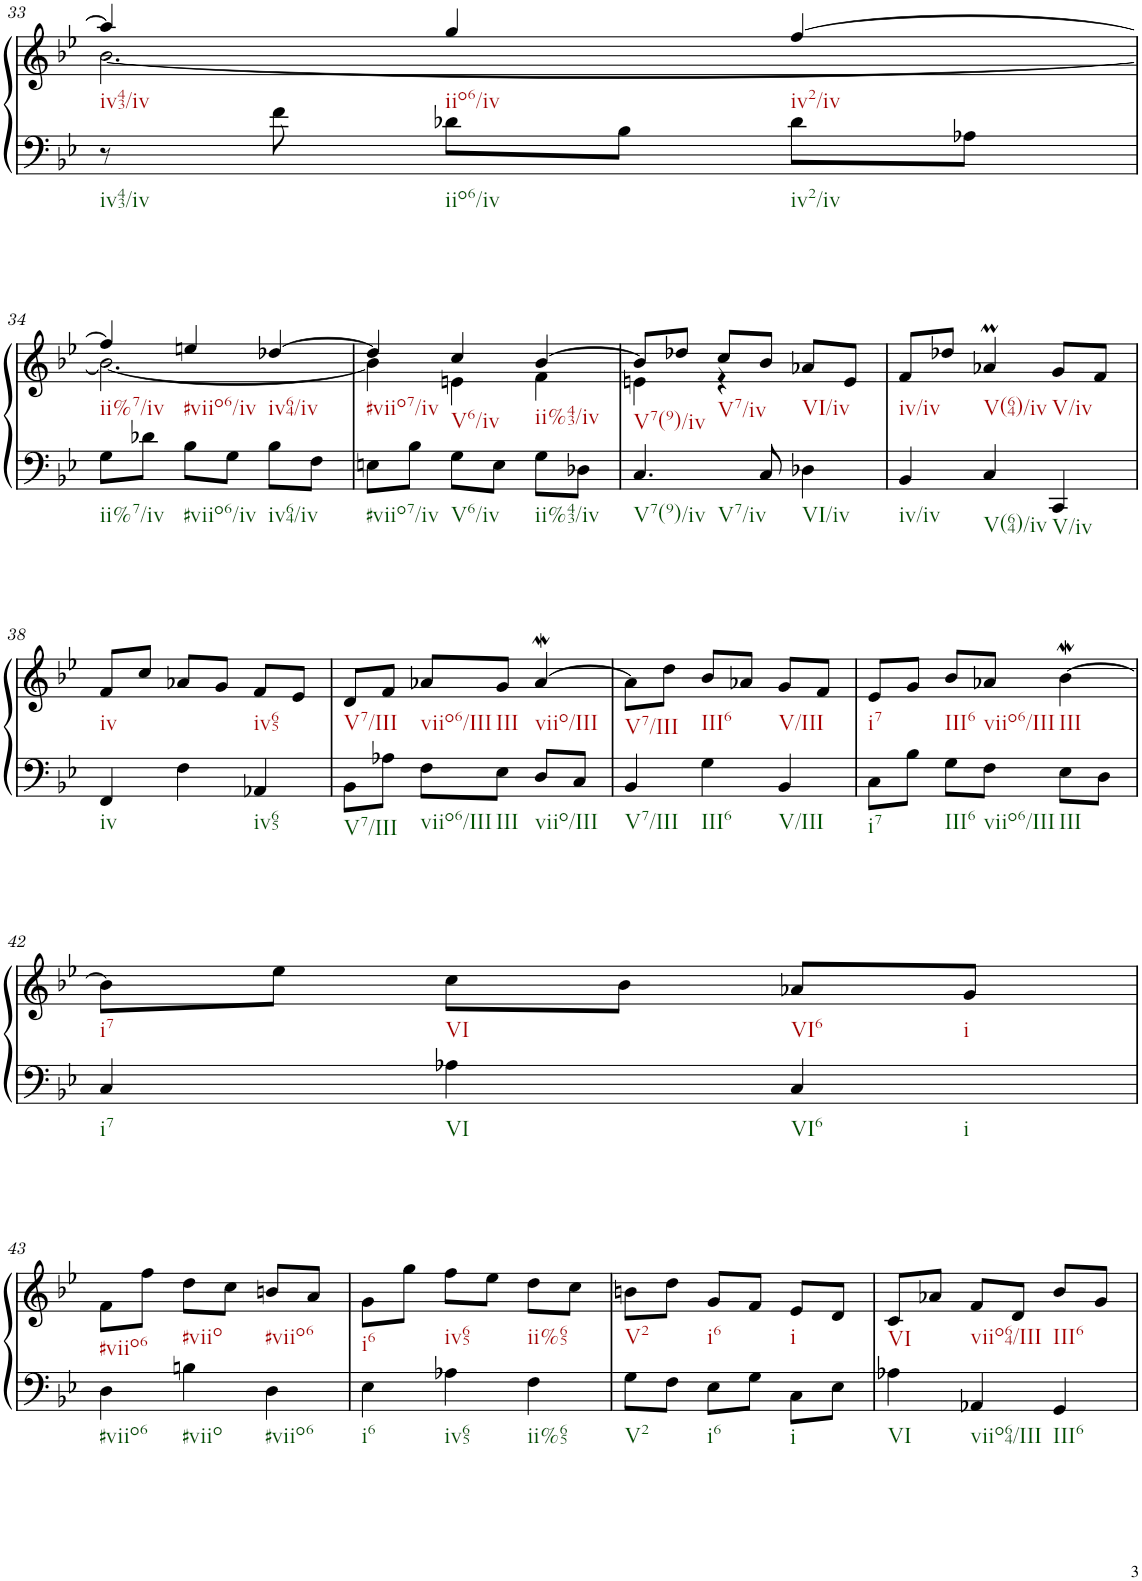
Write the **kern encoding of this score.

**kern	**kern
*part1	*part1
*staff2	*staff1
*I"unbenannt2	*
!!LO:PB:g=z
*clefF4	*clefG2
*k[b-e-]	*k[b-e-]
*M3/4	*M3/4
=33	=33
*	*^
8r	4aa-/]	[2.b-\
8f\	.	.
8d-X\L	4gg/	.
8B-\J	.	.
8d-\L	[4ff/	.
8A-X\J	.	.
!!LO:LB:g=z	!!
=34	=34	=34
8G\L	4ff/]	2.b-\_
8d-X\J	.	.
8B-\L	4een/	.
8G\J	.	.
8B-\L	[4dd-X/	.
8F\J	.	.
=35	=35	=35
8En\L	4dd-/]	4b-\]
8B-\J	.	.
8G\L	4cc/	4en\
8E\J	.	.
8G\L	[4b-/	4f\
8D-X\J	.	.
=36	=36	=36
4.C/	8b-/L]	4en\
.	8dd-X/J	.
.	8cc/L	4r
8C/	8b-/J	.
4D-X\	8a-X/L	4ryy
.	8e/J	.
*	*v	*v
=37	=37
4BB-/	8f/L
.	8dd-X/J
4C/	4a-XM/
4CC/	8g/L
.	8f/J
!!LO:LB:g=z
=38	=38
4FF/	8f/L
.	8cc/J
4F\	8a-X/L
.	8g/J
4AA-X/	8f/L
.	8e-/J
=39	=39
8BB-\L	8d/L
8A-X\J	8f/J
8F\L	8a-X/L
8E-\J	8g/J
8D/L	[4a-w/
8C/J	.
=40	=40
4BB-/	8a-\L]
.	8dd\J
4G\	8b-/L
.	8a-X/J
4BB-/	8g/L
.	8f/J
=41	=41
8C\L	8e-/L
8B-\J	8g/J
8G\L	8b-/L
8F\J	8a-X/J
8E-\L	[4b-w\
8D\J	.
!!LO:LB:g=z
=42	=42
4C/	8b-\L]
.	8ee-\J
4A-X\	8cc\L
.	8b-\J
4C/	8a-X/L
.	8g/J
!!LO:LB:g=z
=43	=43
4D\	8f\L
.	8ff\J
4Bn\	8dd\L
.	8cc\J
4D\	8bn/L
.	8a/J
=44	=44
4E-\	8g\L
.	8gg\J
4A-X\	8ff\L
.	8ee-\J
4F\	8dd\L
.	8cc\J
=45	=45
8G\L	8bn\L
8F\J	8dd\J
8E-\L	8g/L
8G\J	8f/J
8C\L	8e-/L
8E-\J	8d/J
=46	=46
4A-X\	8c/L
.	8a-X/J
4AA-X/	8f/L
.	8d/J
4GG/	8b-/L
.	8g/J
=	=
*-	*-
